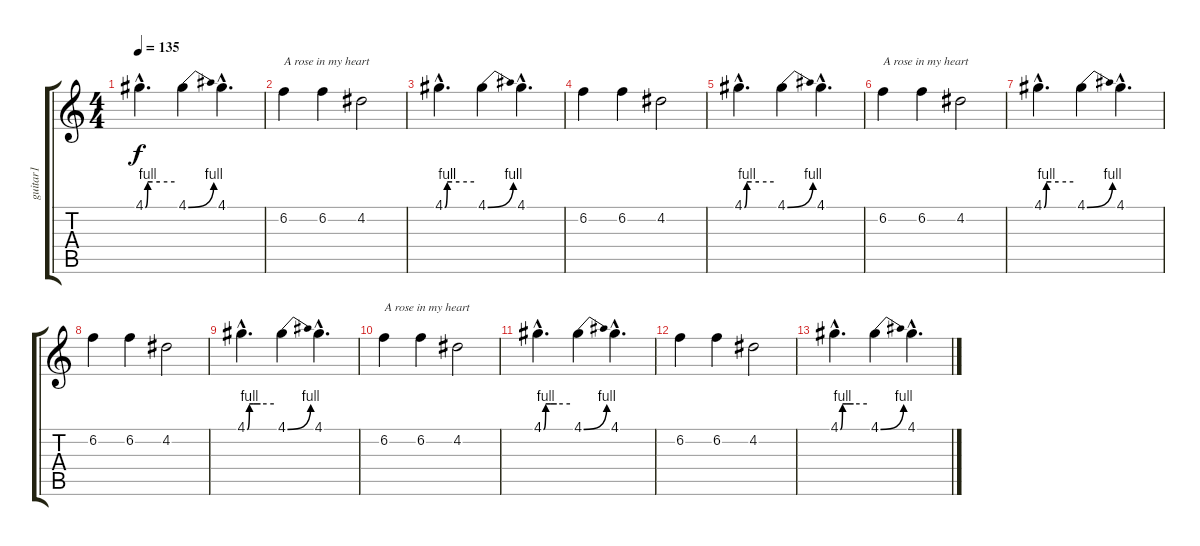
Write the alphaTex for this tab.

\track ("guitar1" "guitar1") {instrument acousticguitarsteel}
\staff {score tabs}
\tuning (E4 B3 G3 D3 A2 E2) {hide}
\ts (4 4)
\tempo 135
\clef g2
\ks c
4.1{be (custom 0 0 5 4 15 4 30 4 60 4) hac}.4{d dy f} 4.1{be (bend 0 0 60 4)}.4 4.1{hac}.4{d} |
6.2.4{txt "A rose in my heart"} 6.2.4 4.2.2 |
4.1{be (custom 0 0 5 4 15 4 30 4 60 4) hac}.4{d} 4.1{be (bend 0 0 60 4)}.4 4.1{hac}.4{d} |
6.2.4 6.2.4 4.2.2 |
4.1{be (custom 0 0 5 4 15 4 30 4 60 4) hac}.4{d} 4.1{be (bend 0 0 60 4)}.4 4.1{hac}.4{d} |
6.2.4{txt "A rose in my heart"} 6.2.4 4.2.2 |
4.1{be (custom 0 0 5 4 15 4 30 4 60 4) hac}.4{d} 4.1{be (bend 0 0 60 4)}.4 4.1{hac}.4{d} |
6.2.4 6.2.4 4.2.2 |
4.1{be (custom 0 0 5 4 15 4 30 4 60 4) hac}.4{d} 4.1{be (bend 0 0 60 4)}.4 4.1{hac}.4{d} |
6.2.4{txt "A rose in my heart"} 6.2.4 4.2.2 |
4.1{be (custom 0 0 5 4 15 4 30 4 60 4) hac}.4{d} 4.1{be (bend 0 0 60 4)}.4 4.1{hac}.4{d} |
6.2.4 6.2.4 4.2.2 |
4.1{be (custom 0 0 5 4 15 4 30 4 60 4) hac}.4{d} 4.1{be (bend 0 0 60 4)}.4 4.1{hac}.4{d}
